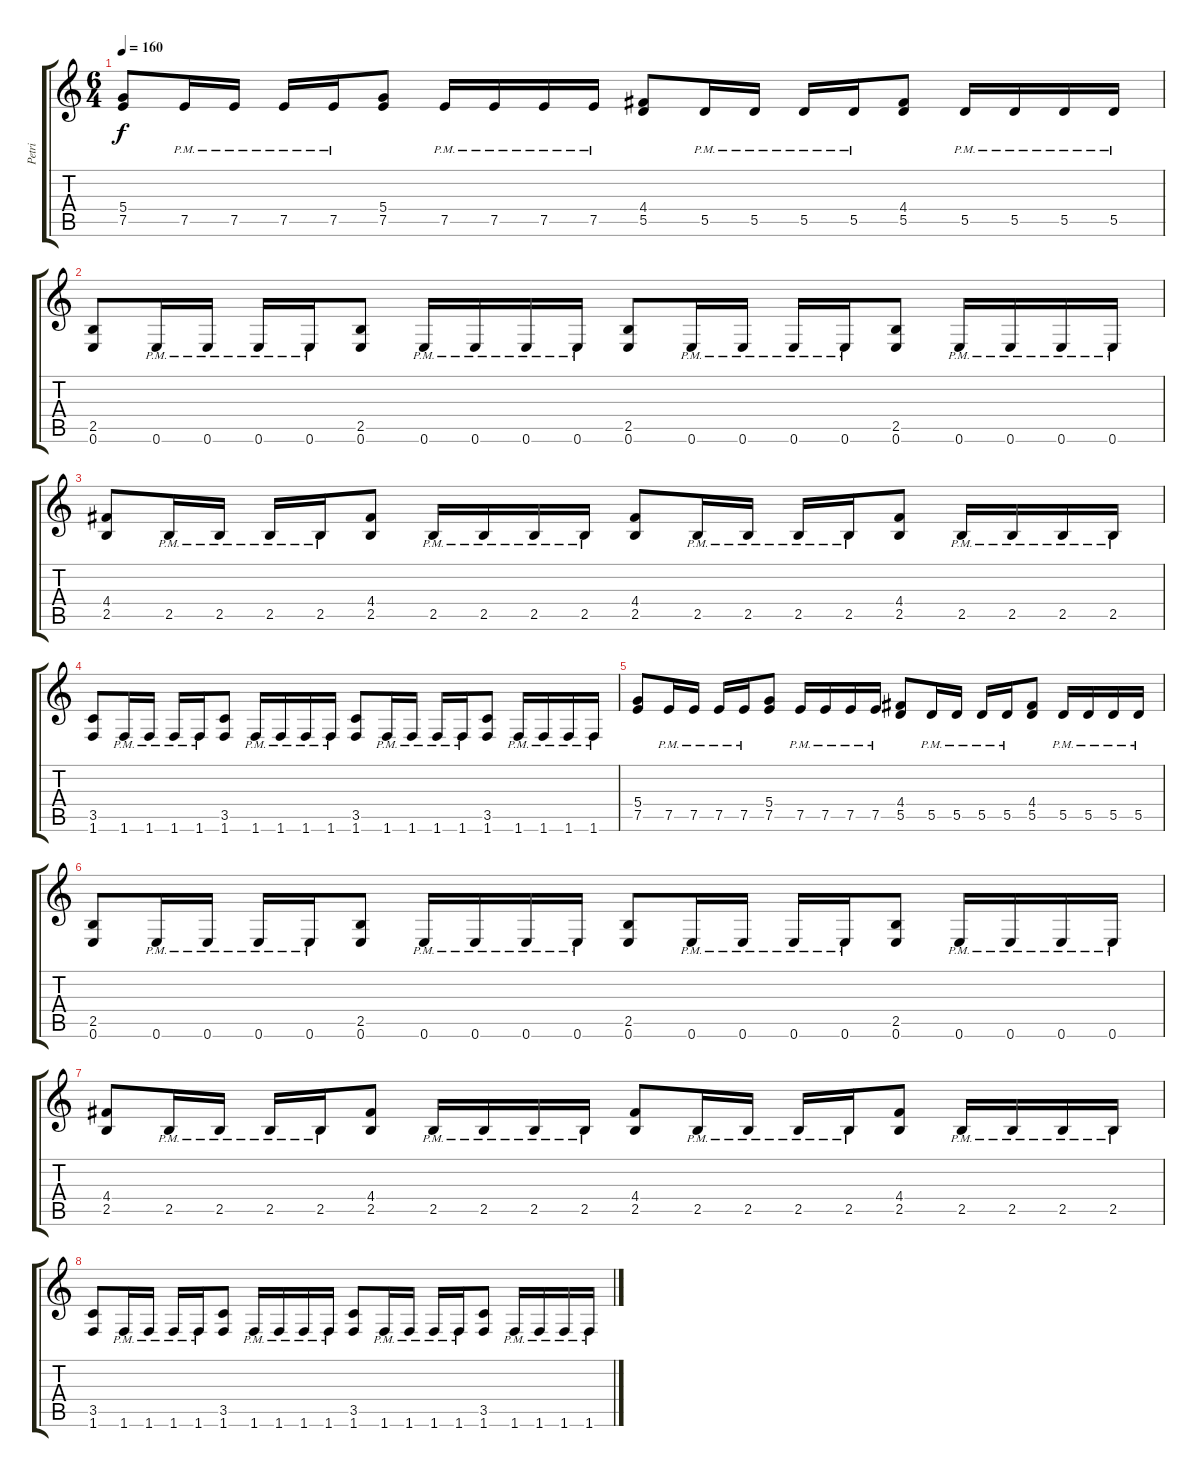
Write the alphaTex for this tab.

\track ("Petri" "Petri") {instrument distortionguitar}
\staff {score tabs}
\tuning (E4 B3 G3 D3 A2 E2) {hide}
\ts (6 4)
\tempo 160
\clef g2
\ks c
(5.4 7.5).8{dy f} 7.5{pm}.16 7.5{pm}.16 7.5{pm}.16 7.5{pm}.16 (5.4 7.5).8 7.5{pm}.16 7.5{pm}.16 7.5{pm}.16 7.5{pm}.16 (4.4 5.5).8 5.5{pm}.16 5.5{pm}.16 5.5{pm}.16 5.5{pm}.16 (4.4 5.5).8 5.5{pm}.16 5.5{pm}.16 5.5{pm}.16 5.5{pm}.16 |
(2.5 0.6).8 0.6{pm}.16 0.6{pm}.16 0.6{pm}.16 0.6{pm}.16 (2.5 0.6).8 0.6{pm}.16 0.6{pm}.16 0.6{pm}.16 0.6{pm}.16 (2.5 0.6).8 0.6{pm}.16 0.6{pm}.16 0.6{pm}.16 0.6{pm}.16 (2.5 0.6).8 0.6{pm}.16 0.6{pm}.16 0.6{pm}.16 0.6{pm}.16 |
(4.4 2.5).8 2.5{pm}.16 2.5{pm}.16 2.5{pm}.16 2.5{pm}.16 (4.4 2.5).8 2.5{pm}.16 2.5{pm}.16 2.5{pm}.16 2.5{pm}.16 (4.4 2.5).8 2.5{pm}.16 2.5{pm}.16 2.5{pm}.16 2.5{pm}.16 (4.4 2.5).8 2.5{pm}.16 2.5{pm}.16 2.5{pm}.16 2.5{pm}.16 |
(3.5 1.6).8 1.6{pm}.16 1.6{pm}.16 1.6{pm}.16 1.6{pm}.16 (3.5 1.6).8 1.6{pm}.16 1.6{pm}.16 1.6{pm}.16 1.6{pm}.16 (3.5 1.6).8 1.6{pm}.16 1.6{pm}.16 1.6{pm}.16 1.6{pm}.16 (3.5 1.6).8 1.6{pm}.16 1.6{pm}.16 1.6{pm}.16 1.6{pm}.16 |
(5.4 7.5).8 7.5{pm}.16 7.5{pm}.16 7.5{pm}.16 7.5{pm}.16 (5.4 7.5).8 7.5{pm}.16 7.5{pm}.16 7.5{pm}.16 7.5{pm}.16 (4.4 5.5).8 5.5{pm}.16 5.5{pm}.16 5.5{pm}.16 5.5{pm}.16 (4.4 5.5).8 5.5{pm}.16 5.5{pm}.16 5.5{pm}.16 5.5{pm}.16 |
(2.5 0.6).8 0.6{pm}.16 0.6{pm}.16 0.6{pm}.16 0.6{pm}.16 (2.5 0.6).8 0.6{pm}.16 0.6{pm}.16 0.6{pm}.16 0.6{pm}.16 (2.5 0.6).8 0.6{pm}.16 0.6{pm}.16 0.6{pm}.16 0.6{pm}.16 (2.5 0.6).8 0.6{pm}.16 0.6{pm}.16 0.6{pm}.16 0.6{pm}.16 |
(4.4 2.5).8 2.5{pm}.16 2.5{pm}.16 2.5{pm}.16 2.5{pm}.16 (4.4 2.5).8 2.5{pm}.16 2.5{pm}.16 2.5{pm}.16 2.5{pm}.16 (4.4 2.5).8 2.5{pm}.16 2.5{pm}.16 2.5{pm}.16 2.5{pm}.16 (4.4 2.5).8 2.5{pm}.16 2.5{pm}.16 2.5{pm}.16 2.5{pm}.16 |
(3.5 1.6).8 1.6{pm}.16 1.6{pm}.16 1.6{pm}.16 1.6{pm}.16 (3.5 1.6).8 1.6{pm}.16 1.6{pm}.16 1.6{pm}.16 1.6{pm}.16 (3.5 1.6).8 1.6{pm}.16 1.6{pm}.16 1.6{pm}.16 1.6{pm}.16 (3.5 1.6).8 1.6{pm}.16 1.6{pm}.16 1.6{pm}.16 1.6{pm}.16
